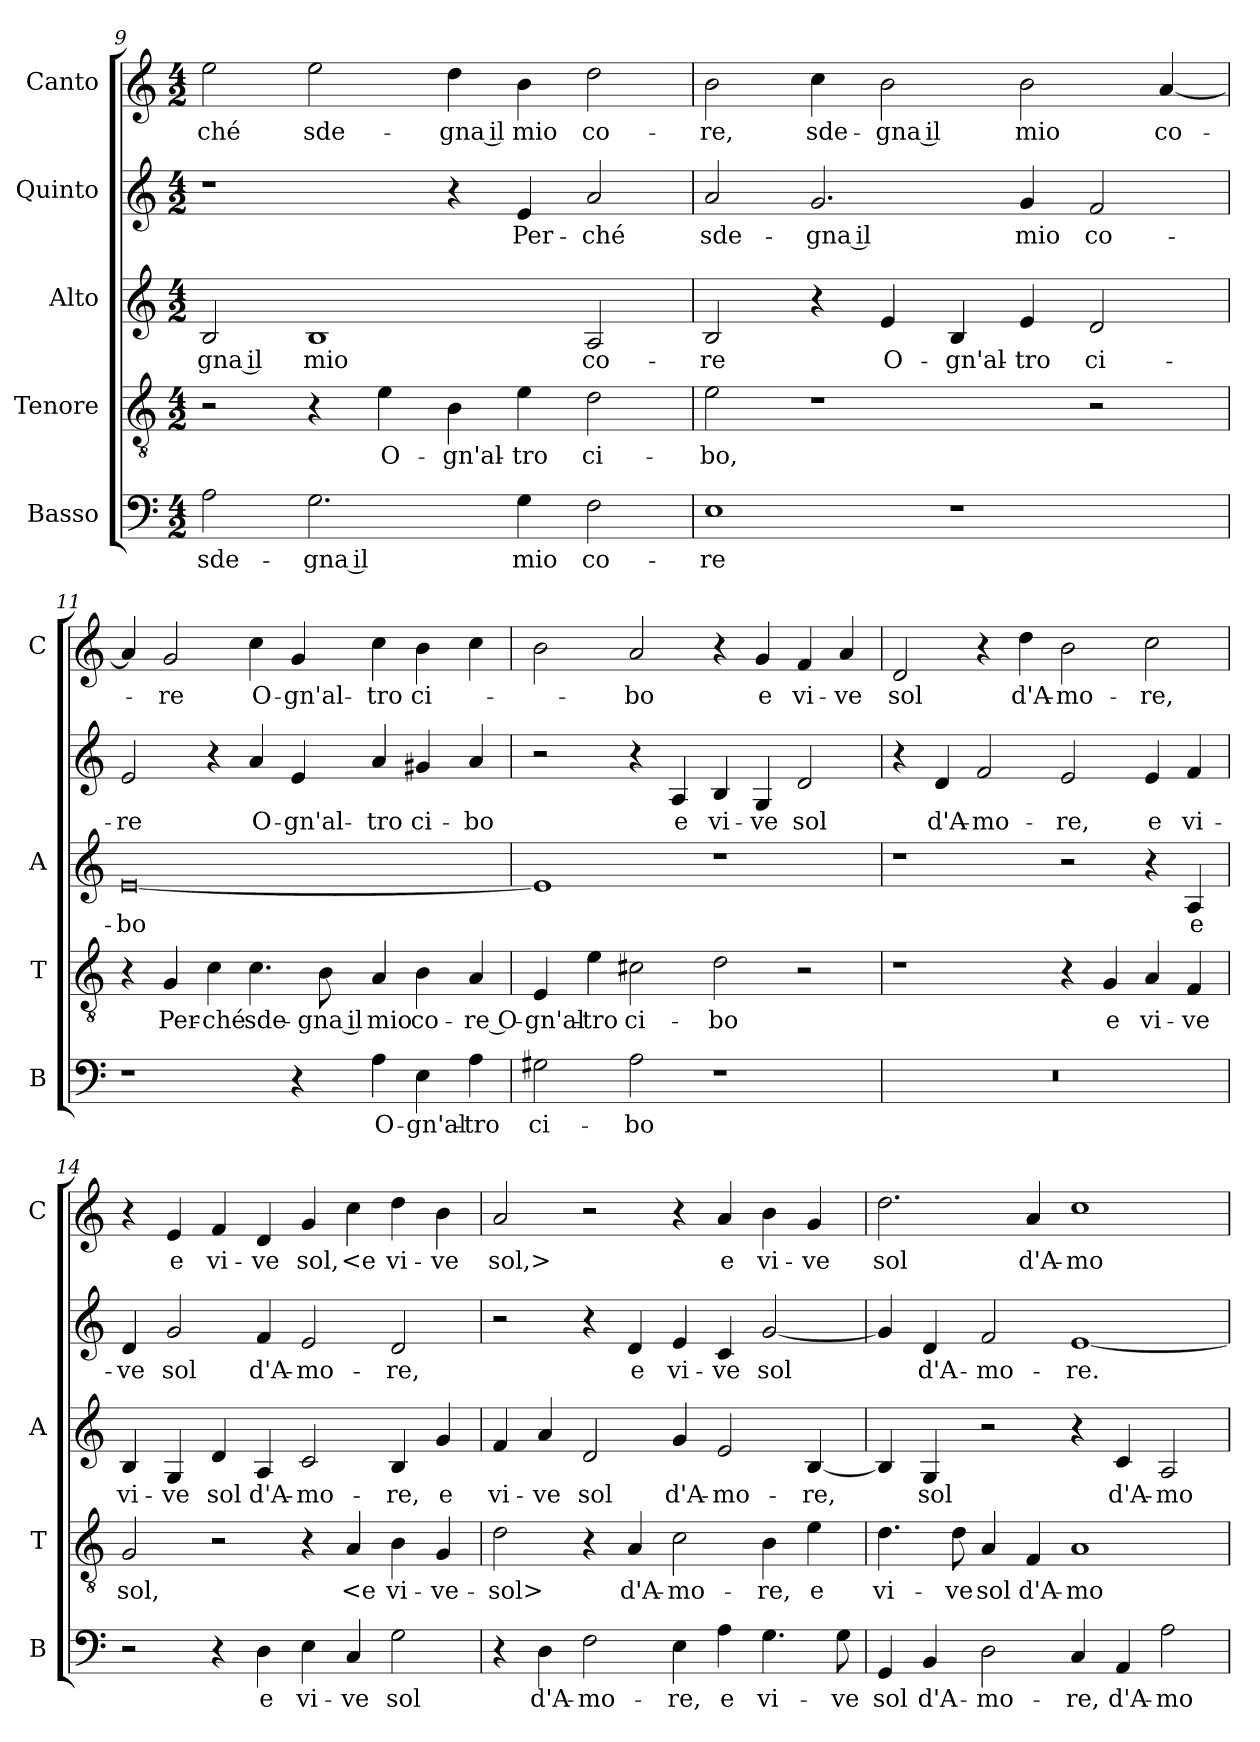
**kern	**text	**kern	**text	**kern	**text	**kern	**text	**kern	**text
*part5	*part5	*part4	*part4	*part3	*part3	*part2	*part2	*part1	*part1
*staff5	*staff5	*staff4	*staff4	*staff3	*staff3	*staff2	*staff2	*staff1	*staff1
*I"Basso	*	*I"Tenore	*	*I"Alto	*	*I"Quinto	*	*I"Canto	*
*I'B	*	*I'T	*	*I'A	*	*	*	*I'C	*
*clefF4	*	*clefGv2	*	*clefG2	*	*clefG2	*	*clefG2	*
*k[]	*	*k[]	*	*k[]	*	*k[]	*	*k[]	*
*M4/2	*	*M4/2	*	*M4/2	*	*M4/2	*	*M4/2	*
=9	=9	=9	=9	=9	=9	=9	=9	=9	=9
2A	sde-	2r	.	2B	-gna il	1r	.	2ee	-ché
2.G	-gna il	4r	.	1B	mio	.	.	2ee	sde-
.	.	4e	O-	.	.	.	.	.	.
.	.	4B	-gn'al-	.	.	4r	.	4dd	-gna il
4G	mio	4e	-tro	.	.	4e	Per-	4b	mio
2F	co-	2d	ci-	2A	co-	2a	-ché	2dd	co-
=10	=10	=10	=10	=10	=10	=10	=10	=10	=10
1E	-re	2e	-bo,	2B	-re	2a	sde-	2b	-re,
.	.	1r	.	4r	.	2.g	-gna il	4cc	sde-
.	.	.	.	4e	O-	.	.	2b	-gna il
1r	.	.	.	4B	-gn'al-	.	.	.	.
.	.	.	.	4e	-tro	4g	mio	2b	mio
.	.	2r	.	2d	ci-	2f	co-	.	.
.	.	.	.	.	.	.	.	[4a	co-
=11	=11	=11	=11	=11	=11	=11	=11	=11	=11
1r	.	4r	.	[0e	-bo	2e	-re	4a]	.
.	.	4G	Per-	.	.	.	.	2g	-re
.	.	4c	-ché	.	.	4r	.	.	.
.	.	4.c	sde-	.	.	4a	O-	4cc	O-
4r	.	.	.	.	.	4e	-gn'al-	4g	-gn'al-
.	.	8B	-gna il	.	.	.	.	.	.
4A	O-	4A	mio	.	.	4a	-tro	4cc	-tro
4E	-gn'al-	4B	co-	.	.	4g#X	ci-	4b	ci-
4A	-tro	4A	-re O-	.	.	4a	-bo	4cc	.
=12	=12	=12	=12	=12	=12	=12	=12	=12	=12
2G#X	ci-	4E	-gn'al-	1e]	.	2r	.	2b	.
.	.	4e	-tro	.	.	.	.	.	.
2A	-bo	2c#X	ci-	.	.	4r	.	2a	-bo
.	.	.	.	.	.	4A	e	.	.
1r	.	2d	-bo	1r	.	4B	vi-	4r	.
.	.	.	.	.	.	4G	-ve	4g	e
.	.	2r	.	.	.	2d	sol	4f	vi-
.	.	.	.	.	.	.	.	4a	-ve
=13	=13	=13	=13	=13	=13	=13	=13	=13	=13
0r	.	1r	.	1r	.	4r	.	2d	sol
.	.	.	.	.	.	4d	d'A-	.	.
.	.	.	.	.	.	2f	-mo-	4r	.
.	.	.	.	.	.	.	.	4dd	d'A-
.	.	4r	.	2r	.	2e	-re,	2b	-mo-
.	.	4G	e	.	.	.	.	.	.
.	.	4A	vi-	4r	.	4e	e	2cc	-re,
.	.	4F	-ve	4A	e	4f	vi-	.	.
=14	=14	=14	=14	=14	=14	=14	=14	=14	=14
2r	.	2G	sol,	4B	vi-	4d	-ve	4r	.
.	.	.	.	4G	-ve	2g	sol	4e	e
4r	.	2r	.	4d	sol	.	.	4f	vi-
4D	e	.	.	4A	d'A-	4f	d'A-	4d	-ve
4E	vi-	4r	.	2c	-mo-	2e	-mo-	4g	sol,
4C	-ve	4A	<e	.	.	.	.	4cc	<e
2G	sol	4B	vi-	4B	-re,	2d	-re,	4dd	vi-
.	.	4G	-ve-	4g	e	.	.	4b	-ve
=15	=15	=15	=15	=15	=15	=15	=15	=15	=15
4r	.	2d	-sol>	4f	vi-	2r	.	2a	sol,>
4D	d'A-	.	.	4a	-ve	.	.	.	.
2F	-mo-	4r	.	2d	sol	4r	.	2r	.
.	.	4A	d'A-	.	.	4d	e	.	.
4E	-re,	2c	-mo-	4g	d'A-	4e	vi-	4r	.
4A	e	.	.	2e	-mo-	4c	-ve	4a	e
4.G	vi-	4B	-re,	.	.	[2g	sol	4b	vi-
.	.	4e	e	[4B	-re,	.	.	4g	-ve
8G	-ve	.	.	.	.	.	.	.	.
=16	=16	=16	=16	=16	=16	=16	=16	=16	=16
4GG	sol	4.d	vi-	4B]	.	4g]	.	2.dd	sol
4BB	d'A-	.	.	4G	sol	4d	d'A-	.	.
.	.	8d	-ve	.	.	.	.	.	.
2D	-mo-	4A	sol	2r	.	2f	-mo-	.	.
.	.	4F	d'A-	.	.	.	.	4a	d'A-
4C	-re,	1A	-mo-	4r	.	[1e	-re.	1cc	-mo-
4AA	d'A-	.	.	4c	d'A-	.	.	.	.
2A	-mo-	.	.	2A	-mo-	.	.	.	.
=	=	=	=	=	=	=	=	=	=
*-	*-	*-	*-	*-	*-	*-	*-	*-	*-
